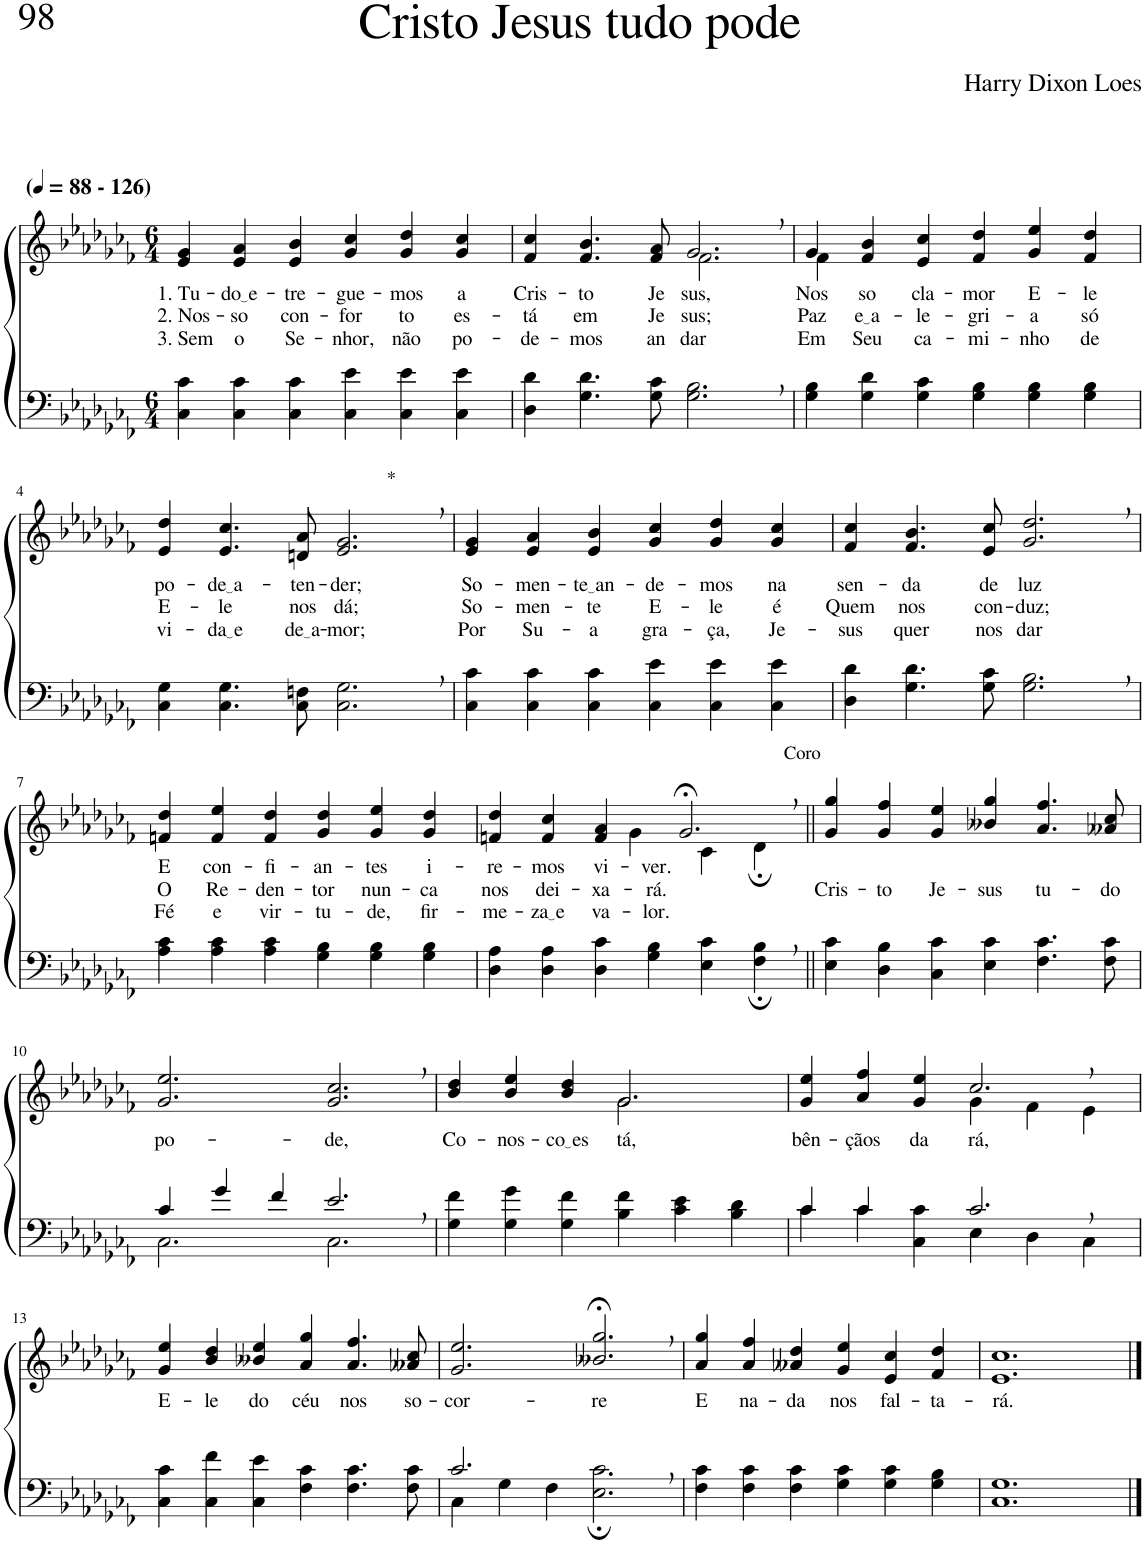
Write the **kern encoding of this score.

**kern	**kern	**text	**text	**text
*part2	*part1	*part1	*part1	*part1
*staff2	*staff1	*staff1	*staff1	*staff1
*I"Parte III e IV	*I"Parte I e II	*	*	*
*clefF4	*clefG2	*	*	*
*Trd2c3	*Trd2c3	*	*	*
*k[b-e-a-d-g-c-f-]	*k[b-e-a-d-g-c-f-]	*	*	*
*M6/4	*M6/4	*	*	*
*MM88	*MM88	*	*	*
=1	=1	=1	=1	=1
!	!LO:TX:a:B:t=(	!	!	!
!	!LO:TX:a:B:t=- 126)	!	!	!
!	!	!LO:LY:b	!LO:LY:b	!LO:LY:b
4C-\ 4c-\	4e-/ 4g-/	1. Tu-	2. Nos-	3. Sem
!	!	!LO:LY:b	!LO:LY:b	!LO:LY:b
4C-\ 4c-\	4e-/ 4a-/	do e	-so	o
!	!	!LO:LY:b	!LO:LY:b	!LO:LY:b
4C-\ 4c-\	4e-/ 4b-/	-tre-	con-	Se-
!	!	!LO:LY:b	!LO:LY:b	!LO:LY:b
4C-\ 4e-\	4g-/ 4cc-/	-gue-	-for	-nhor,
!	!	!LO:LY:b	!LO:LY:b	!LO:LY:b
4C-\ 4e-\	4g-/ 4dd-/	-mos	to	não
!	!	!LO:LY:b	!LO:LY:b	!LO:LY:b
4C-\ 4e-\	4g-/ 4cc-/	a	es-	po-
=2	=2	=2	=2	=2
!	!	!LO:LY:b	!LO:LY:b	!LO:LY:b
*	*^	*	*	*
4D-\ 4d-\	4f-/ 4cc-/	2.ryy	Cris-	-tá	-de-
!	!	!	!LO:LY:b	!LO:LY:b	!LO:LY:b
4.G-\ 4.d-\	4.f-/ 4.b-/	.	-to	em	-mos
!	!	!	!LO:LY:b	!LO:LY:b	!LO:LY:b
8G-\ 8c-\	8f-/ 8a-/	.	Je-	Je-	an-
!	!	!	!LO:LY:b	!LO:LY:b	!LO:LY:b
2.G-\, 2.B-\,	2.g-,/	2.f-\	-sus,	-sus;	-dar
=3	=3	=3	=3	=3	=3
!	!	!	!LO:LY:b	!LO:LY:b	!LO:LY:b
4G-\ 4B-\	4g-/	4f-\	Nos-	Paz	Em
!	!	!	!LO:LY:b	!LO:LY:b	!LO:LY:b
4G-\ 4d-\	4f-/ 4b-/	1ryy	-so	e a	Seu
!	!	!	!LO:LY:b	!LO:LY:b	!LO:LY:b
4G-\ 4c-\	4e-/ 4cc-/	.	cla-	-le-	ca-
!	!	!	!LO:LY:b	!LO:LY:b	!LO:LY:b
4G-\ 4B-\	4f-/ 4dd-/	.	-mor	-gri-	-mi-
!	!	!	!LO:LY:b	!LO:LY:b	!LO:LY:b
4G-\ 4B-\	4g-/ 4ee-/	.	E-	-a	-nho
!	!	!	!LO:LY:b	!LO:LY:b	!LO:LY:b
4G-\ 4B-\	4f-/ 4dd-/	4ryy	-le	só	de
!!LO:LB:g=z
=4	=4	=4	=4	=4	=4
!	!	!	!LO:LY:b	!LO:LY:b	!LO:LY:b
*	*v	*v	*	*	*
4C-\ 4G-\	4e-/ 4dd-/	po-	E-	vi-
!	!	!LO:LY:b	!LO:LY:b	!LO:LY:b
4.C-\ 4.G-\	4.e-/ 4.cc-/	de a	-le	da e
!	!	!LO:LY:b	!LO:LY:b	!LO:LY:b
8C-\ 8Fn\	8dn/ 8a-/	-ten-	nos	de a
!	!LO:TX:a:t=*	!	!	!
!	!	!LO:LY:b	!LO:LY:b	!LO:LY:b
2.C-\, 2.G-\,	2.e-/, 2.g-/,	-der;	dá;	-mor;
=5	=5	=5	=5	=5
!	!	!LO:LY:b	!LO:LY:b	!LO:LY:b
4C-\ 4c-\	4e-/ 4g-/	So-	So-	Por
!	!	!LO:LY:b	!LO:LY:b	!LO:LY:b
4C-\ 4c-\	4e-/ 4a-/	-men-	-men-	Su-
!	!	!LO:LY:b	!LO:LY:b	!LO:LY:b
4C-\ 4c-\	4e-/ 4b-/	te an	-te	-a
!	!	!LO:LY:b	!LO:LY:b	!LO:LY:b
4C-\ 4e-\	4g-/ 4cc-/	-de-	E-	gra-
!	!	!LO:LY:b	!LO:LY:b	!LO:LY:b
4C-\ 4e-\	4g-/ 4dd-/	-mos	-le	-ça,
!	!	!LO:LY:b	!LO:LY:b	!LO:LY:b
4C-\ 4e-\	4g-/ 4cc-/	na	é	Je-
=6	=6	=6	=6	=6
!	!	!LO:LY:b	!LO:LY:b	!LO:LY:b
4D-\ 4d-\	4f-/ 4cc-/	sen-	Quem	-sus
!	!	!LO:LY:b	!LO:LY:b	!LO:LY:b
4.G-\ 4.d-\	4.f-/ 4.b-/	-da	nos	quer
!	!	!LO:LY:b	!LO:LY:b	!LO:LY:b
8G-\ 8c-\	8e-/ 8cc-/	de	con-	nos
!	!	!LO:LY:b	!LO:LY:b	!LO:LY:b
2.G-\, 2.B-\,	2.g-/, 2.dd-/,	luz	-duz;	dar
!!LO:LB:g=z
=7	=7	=7	=7	=7
!	!	!LO:LY:b	!LO:LY:b	!LO:LY:b
4A-\ 4c-\	4fn/ 4dd-/	E	O	Fé
!	!	!LO:LY:b	!LO:LY:b	!LO:LY:b
4A-\ 4c-\	4f/ 4ee-/	con-	Re-	e
!	!	!LO:LY:b	!LO:LY:b	!LO:LY:b
4A-\ 4c-\	4f/ 4dd-/	-fi-	-den-	vir-
!	!	!LO:LY:b	!LO:LY:b	!LO:LY:b
4G-\ 4B-\	4g-/ 4dd-/	-an-	-tor	-tu-
!	!	!LO:LY:b	!LO:LY:b	!LO:LY:b
4G-\ 4B-\	4g-/ 4ee-/	-tes	nun-	-de,
!	!	!LO:LY:b	!LO:LY:b	!LO:LY:b
4G-\ 4B-\	4g-/ 4dd-/	i-	-ca	fir-
=8	=8	=8	=8	=8
!	!	!LO:LY:b	!LO:LY:b	!LO:LY:b
*	*^	*	*	*
4D-\ 4A-\	4fn/ 4dd-/	2.ryy	-re-	nos	-me-
!	!	!	!LO:LY:b	!LO:LY:b	!LO:LY:b
4D-\ 4A-\	4f/ 4cc-/	.	-mos	dei-	za e
!	!	!	!LO:LY:b	!LO:LY:b	!LO:LY:b
4D-\ 4c-\	4f/ 4a-/	.	vi-	-xa-	va-
!	!	!	!LO:LY:b	!LO:LY:b	!LO:LY:b
4G-\ 4B-\	2.g-;<,/	4g-\	-ver.	-rá.	-lor.
4E-\ 4c-\	.	4c-\	.	.	.
4F-\;, 4B-\;,	.	4d-;\	.	.	.
=9||	=9||	=9||	=9||	=9||	=9||
!	!LO:TX:a:t=Coro	!	!	!	!
!	!	!	!	!LO:LY:b	!
*	*v	*v	*	*	*
4E-\ 4c-\	4g-/ 4gg-/	.	Cris-	.
!	!	!	!LO:LY:b	!
4D-\ 4B-\	4g-/ 4ff-/	.	-to	.
!	!	!	!LO:LY:b	!
4C-\ 4c-\	4g-/ 4ee-/	.	Je-	.
!	!	!	!LO:LY:b	!
4E-\ 4c-\	4b--X/ 4gg-/	.	-sus	.
!	!	!	!LO:LY:b	!
4.F-\ 4.c-\	4.a-/ 4.ff-/	.	tu-	.
!	!	!	!LO:LY:b	!
8F-\ 8c-\	8a--X/ 8cc-/	.	-do	.
!!LO:LB:g=z
=10	=10	=10	=10	=10
*^	*	*	*	*
!	!	!	!LO:LY:b	!	!
4c-/	2.C-\	2.g-/ 2.ee-/	po-	.	.
4g-/	.	.	.	.	.
4f-/	.	.	.	.	.
!	!	!	!LO:LY:b	!	!
2.e-,/	2.C-\	2.g-/, 2.cc-/,	-de,	.	.
=11	=11	=11	=11	=11	=11
!	!	!	!LO:LY:b	!	!
*v	*v	*^	*	*	*
4G-\ 4f-\	4b-/ 4dd-/	2.ryy	Co-	.	.
!	!	!	!LO:LY:b	!	!
4G-\ 4g-\	4b-/ 4ee-/	.	-nos-	.	.
!	!	!	!LO:LY:b	!	!
4G-\ 4f-\	4b-/ 4dd-/	.	co es	.	.
!	!	!	!LO:LY:b	!	!
4B-\ 4f-\	2.g-/	2.g-\	-tá,	.	.
4c-\ 4e-\	.	.	.	.	.
4B-\ 4d-\	.	.	.	.	.
=12	=12	=12	=12	=12	=12
*^	*	*	*	*	*
!	!	!	!	!LO:LY:b	!	!
4c-/	4c-\	4g-/ 4ee-/	2.ryy	bên-	.	.
!	!	!	!	!LO:LY:b	!	!
4c-/	4c-\	4a-/ 4ff-/	.	-çãos	.	.
!	!	!	!	!LO:LY:b	!	!
4ryy	4C-\ 4c-\	4g-/ 4ee-/	.	da-	.	.
!	!	!	!	!LO:LY:b	!	!
2.c-,/	4E-\	2.cc-,/	4g-\	rá,	.	.
.	4D-\	.	4f-\	.	.	.
.	4C-\	.	4e-\	.	.	.
!!LO:LB:g=z
=13	=13	=13	=13	=13	=13	=13
!	!	!	!	!LO:LY:b	!	!
*v	*v	*	*	*	*	*
*	*v	*v	*	*	*
4C-\ 4c-\	4g-/ 4ee-/	-E-	.	.
!	!	!LO:LY:b	!	!
4C-\ 4f-\	4b-/ 4dd-/	-le	.	.
!	!	!LO:LY:b	!	!
4C-\ 4e-\	4b--X/ 4ee-/	do	.	.
!	!	!LO:LY:b	!	!
4F-\ 4c-\	4a-/ 4gg-/	céu	.	.
!	!	!LO:LY:b	!	!
4.F-\ 4.c-\	4.a-/ 4.ff-/	nos	.	.
!	!	!LO:LY:b	!	!
8F-\ 8c-\	8a--X/ 8cc-/	so-	.	.
=14	=14	=14	=14	=14
*^	*	*	*	*
!	!	!	!LO:LY:b	!	!
2.c-/	4C-\	2.g-/ 2.ee-/	-cor-	.	.
.	4G-\	.	.	.	.
.	4F-\	.	.	.	.
!	!	!	!LO:LY:b	!	!
2.ryy	2.E-\; 2.c-\;	2.b--X/;<, 2.gg-/;<,	-re	.	.
=15	=15	=15	=15	=15	=15
!	!	!	!LO:LY:b	!	!
*v	*v	*	*	*	*
4F-\ 4c-\	4a-/ 4gg-/	E	.	.
!	!	!LO:LY:b	!	!
4F-\ 4c-\	4a-/ 4ff-/	na-	.	.
!	!	!LO:LY:b	!	!
4F-\ 4c-\	4a--X/ 4dd-/	-da	.	.
!	!	!LO:LY:b	!	!
4G-\ 4c-\	4g-/ 4ee-/	nos	.	.
!	!	!LO:LY:b	!	!
4G-\ 4c-\	4e-/ 4cc-/	fal-	.	.
!	!	!LO:LY:b	!	!
4G-\ 4B-\	4f-/ 4dd-/	-ta-	.	.
=16	=16	=16	=16	=16
!	!	!LO:LY:b	!	!
1.C- 1.G-	1.e- 1.cc-	-rá.	.	.
==	==	==	==	==
*-	*-	*-	*-	*-
